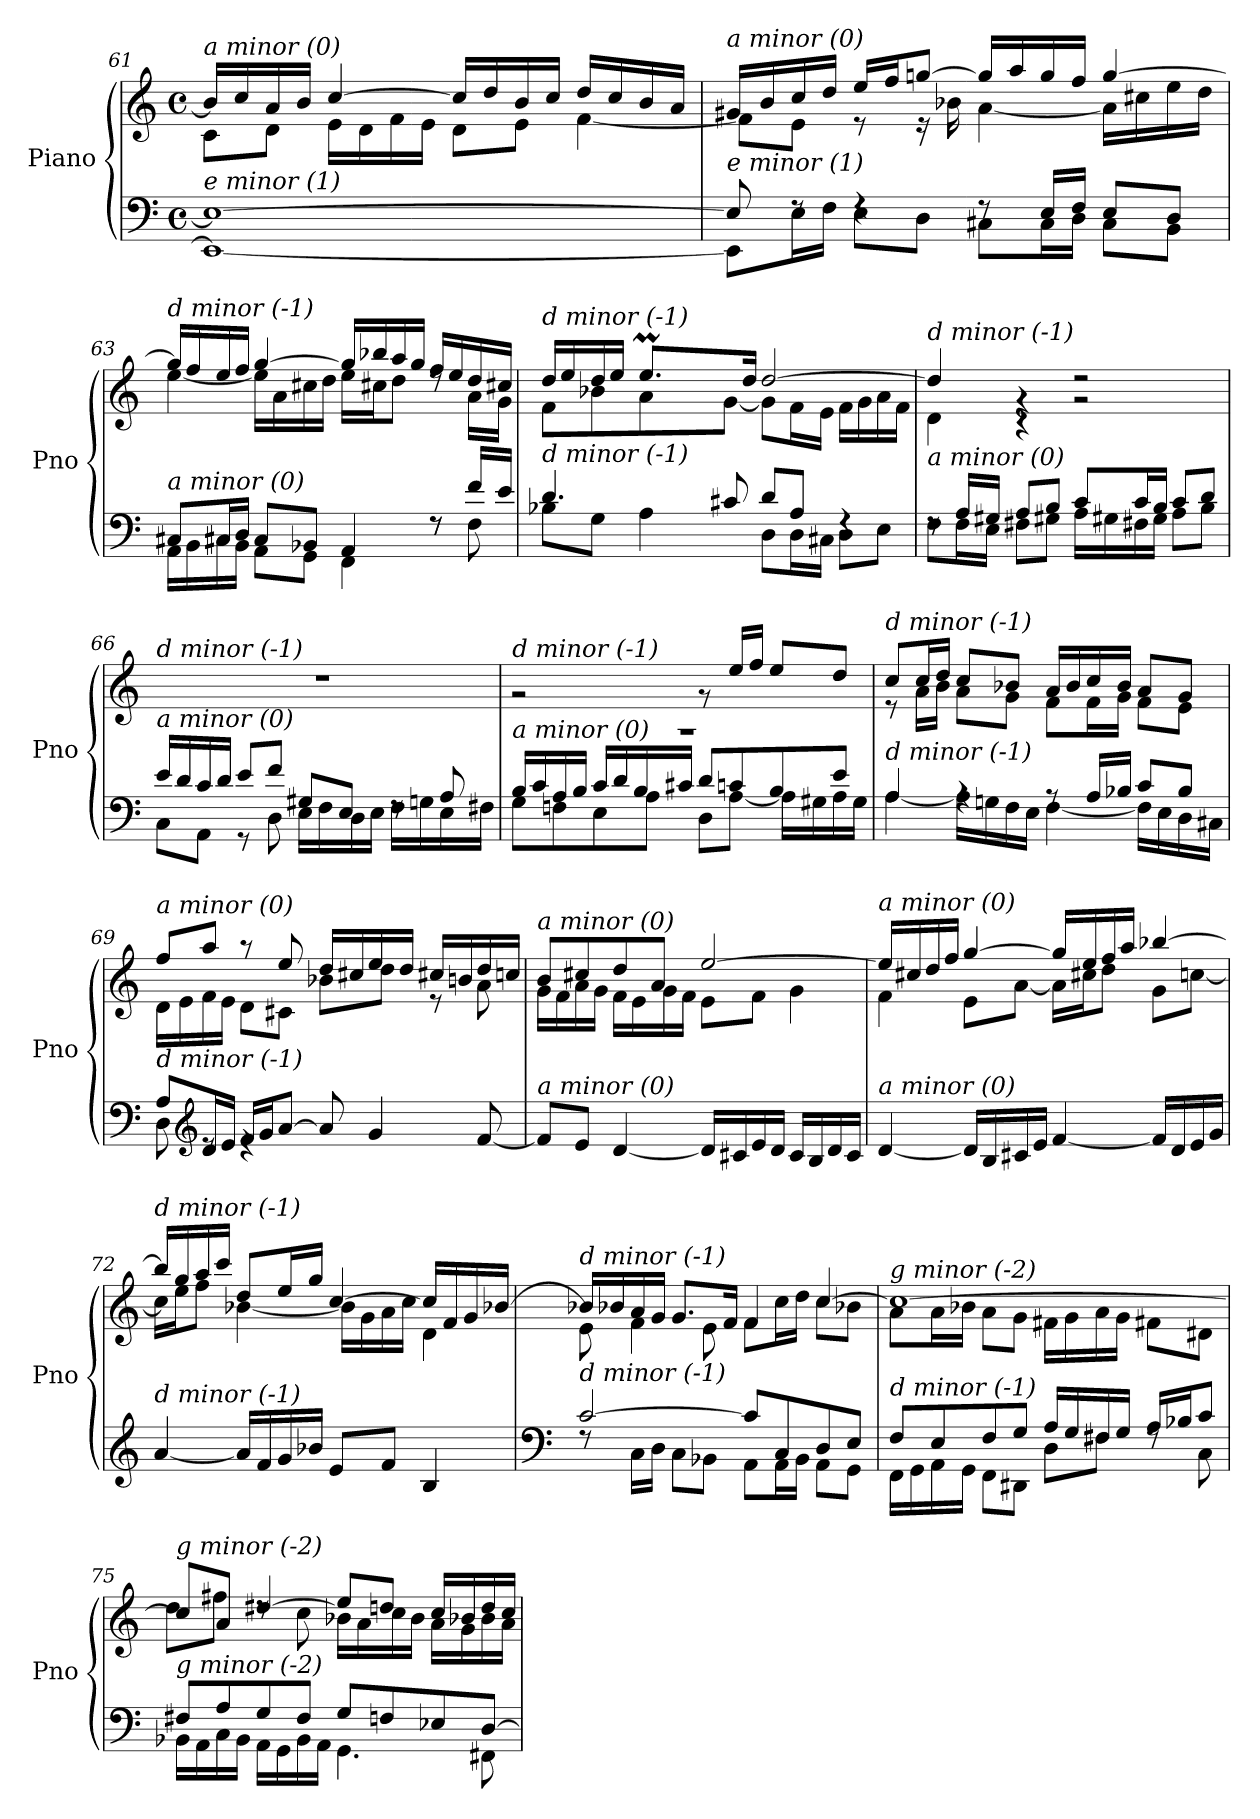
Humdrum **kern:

**kern	**kern
*part1	*part1
*staff2	*staff1
*I"Piano	*
*I'Pno	*
!!LO:LB:g=z
*clefF4	*clefG2
*k[]	*k[]
*M4/4	*M4/4
*met(c)	*met(c)
=61	=61
*^	*^
!	!	!LO:TX:i:t=a minor (0)	!
!LO:TX:i:t=e minor (1)	!	!	!
1E_	1EE_	16b/LL]	8c\L
.	.	16cc/	.
.	.	16a/	8d\J
.	.	16b/JJ	.
.	.	[4cc/	16e\LL
.	.	.	16d\
.	.	.	16f\
.	.	.	16e\JJ
.	.	16cc/LL]	8d\L
.	.	16dd/	.
.	.	16b/	8e\J
.	.	16cc/JJ	.
.	.	16dd/LL	[4f\
.	.	16cc/	.
.	.	16b/	.
.	.	16a/JJ	.
!!LO:LB:g=z	!!
=62	=62	=62	=62
!	!	!LO:TX:i:t=a minor (0)	!
!LO:TX:i:t=e minor (1)	!	!	!
8E/]	8EE\L]	16g#X/LL	8f\L]
.	.	16b/	.
8rF	16E\L	16cc/	8e\J
.	16F\JJ	16dd/JJ	.
4rF	8E\L	16ee/LL	8r
.	.	16ff/J	.
.	8D\J	[8ggn/J	16r
.	.	.	16b-X\
8rF	8C#X\L	16gg/LL]	[4a\
.	.	16aa/	.
16E/LL	16C#\L	16gg/	.
16F/JJ	16D\JJ	16ff/JJ	.
8E/L	8C#\L	[4gg/	16a\LL]
.	.	.	16cc#X\
8D/J	8BB\J	.	16ee\
.	.	.	16dd\JJ
=63	=63	=63	=63
!	!	!LO:TX:i:t=d minor (-1)	!
!LO:TX:i:t=a minor (0)	!	!	!
8C#X/L	16AA\LL	16gg/LL]	[4ee\
.	16BB\	16ff/	.
16C#X/L	16C#X\	16ee/	.
16D/JJ	16BB\JJ	16ff/JJ	.
8C#/L	8AA\L	[4gg/	16ee\LL]
.	.	.	16a\
8BB-X/J	8GG\J	.	16cc#X\
.	.	.	16dd\JJ
4AA/	4FF\	16gg/LL]	16ee\LL
.	.	16bb-X/	16cc#X\J
.	.	16aa/	8dd\J
.	.	16gg/JJ	.
8rF	8rF	16ff/LL	8rdd
.	.	16ee/	.
16f/LL	8F\	16dd/	16a\LL
16e/JJ	.	16cc#X/JJ	16g\JJ
!!LO:PB:g=z
=64	=64	=64	=64
*	*^	*	*^
!	!	!	!LO:TX:i:t=d minor (-1)	!	!
!LO:TX:i:t=d minor (-1)	!	!	!	!	!
4ryy	4.d/	8B-X\L	16dd/LL	8f\L	4ryy
.	.	.	16ee/	.	.
.	.	8G\J	16dd/	8b-X\	.
.	.	.	16ee/JJ	.	.
8.ryy	.	4A\	8.eem/L	8a\	32ffyy
.	.	.	.	.	32eeyy
.	.	.	.	.	32ffyy
.	.	.	.	.	16.eeyy
.	8c#X/	.	.	[8g\J	.
2ryy	.	.	16dd/Jk	.	2ryy
.	8d/L	8D\L	[2dd/	8g\L]	.
.	8A/J	16D\L	.	16f\L	.
.	.	16C#X\JJ	.	16e\JJ	.
.	4rF	8D\L	.	16f\LL	.
.	.	.	.	16g\	.
.	.	8E\J	.	16a\	.
16ryy	.	.	.	16f\JJ	16ryy
*	*v	*v	*	*	*
!!LO:LB:g=z
=65	=65	=65	=65	=65
!	!	!LO:TX:i:t=d minor (-1)	!	!
!LO:TX:i:t=a minor (0)	!	!	!	!
*	*	*	*v	*v
8rF	8F\L	4dd/]	4d\
16A/LL	16F\L	.	.
16G#X/JJ	16E\JJ	.	.
8A/L	8F#X\L	4rg	4r
8B/J	8G#X\J	.	.
8c/L	16A\LL	2rg	2rdd
.	16G#X\	.	.
16c/L	16F#X\	.	.
16B/JJ	16G#\JJ	.	.
8c/L	8A\L	.	.
8d/J	8B\J	.	.
*	*	*v	*v
=66	=66	=66
!	!	!LO:TX:i:t=d minor (-1)
!LO:TX:i:t=a minor (0)	!	!
16e/LL	8C\L	1rdd
16d/	.	.
16c/	8AA\J	.
16d/JJ	.	.
8e/L	8r	.
8f/J	8D\	.
8G#X/L	16E\LL	.
.	16F\	.
8E/J	16D\	.
.	16E\JJ	.
8rF	16F\LL	.
.	16Gn\	.
8A/	16E\	.
.	16F#X\JJ	.
!!LO:LB:g=z
=67	=67	=67
*	*	*^
!	!	!LO:TX:i:t=d minor (-1)	!
!LO:TX:i:t=a minor (0)	!	!	!
16B/LL	8G\L	1rA	2r
16c/	.	.	.
16A/	8Fn\	.	.
16B/JJ	.	.	.
16c/LL	8E\	.	.
16d/	.	.	.
16B/	8A\J	.	.
16c#X/JJ	.	.	.
8d/L	8D\L	.	8r
8cn/	[8A\J	.	16ee/LL
.	.	.	16ff/JJ
8B/	16A\LL]	.	8ee/L
.	16G#X\	.	.
8e/J	16A\	.	8dd/J
.	16G#\JJ	.	.
!!LO:LB:g=z	!!
=68	=68	=68	=68
!	!	!LO:TX:i:t=d minor (-1)	!
!LO:TX:i:t=d minor (-1)	!	!	!
4A/	[4A\	8cc/L	8r
.	.	16cc/L	16a\LL
.	.	16dd/JJ	16b\JJ
4rA	16A\LL]	8cc/L	8a\L
.	16Gn\	.	.
.	16F\	8b-X/J	8g\J
.	16E\JJ	.	.
8rA	[4F\	16a/LL	8f\L
.	.	16b-/	.
16A/LL	.	16cc/	16f\L
16B-X/JJ	.	16b-/JJ	16g\JJ
8c/L	16F\LL]	8a/L	8f\L
.	16E\	.	.
8B-/J	16D\	8g/J	8e\J
.	16C#X\JJ	.	.
=69	=69	=69	=69
*	*	*	*^
!	!	!LO:TX:i:t=a minor (0)	!	!
!LO:TX:i:t=d minor (-1)	!	!	!	!
8A/L	8D\	8ff/L	16d\LL	2ryy
.	.	.	16e\	.
*clefG2	*	*	*	*
16d/L	8re	8aa/J	16f\	.
16e/JJ	.	.	16e\JJ	.
16f/LL	4re	8r	8d\L	.
16g/J	.	.	.	.
[8a/J	.	8ee/	8c#X\J	.
8a/]	2ryy	16dd/LL	8b-X\L	2ryy
.	.	16cc#X/	.	.
4g/	.	16ee/	8dd\J	.
.	.	16dd/JJ	.	.
.	.	16cc#X/LL	8r	.
.	.	16bn/	.	.
[8f/	.	16dd/	8a\	.
.	.	16ccn/JJ	.	.
*v	*v	*	*	*
*	*	*v	*v
!!LO:LB:g=z
=70	=70	=70
!	!LO:TX:i:t=a minor (0)	!
!LO:TX:i:t=a minor (0)	!	!
8f/L]	8b/L	16g\LL
.	.	16f\
8e/J	8cc#X/	16a\
.	.	16g\JJ
[4d/	8dd/	16f\LL
.	.	16e\
.	8a/J	16g\
.	.	16f\JJ
16d/LL]	[2ee/	8e\L
16c#X/	.	.
16e/	.	8f\J
16d/JJ	.	.
16c#/LL	.	4g\
16B/	.	.
16d/	.	.
16c#/JJ	.	.
!!LO:LB:g=z	!!
=71	=71	=71
!	!LO:TX:i:t=a minor (0)	!
!LO:TX:i:t=a minor (0)	!	!
[4d/	16ee/LL]	4f\
.	16cc#X/	.
.	16dd/	.
.	16ff/JJ	.
16d/LL]	[4gg/	8e\L
16B/	.	.
16c#X/	.	[8a\J
16e/JJ	.	.
[4f/	16gg/LL]	16a\LL]
.	16ee/	16cc#X\J
.	16ff/	8dd\J
.	16aa/JJ	.
16f/LL]	[4bb-X/	8g\L
16d/	.	.
16e/	.	[8ccn\J
16g/JJ	.	.
=72	=72	=72
!	!LO:TX:i:t=d minor (-1)	!
!LO:TX:i:t=d minor (-1)	!	!
[4a/	16bb-/LL]	16cc\LL]
.	16gg/	16ee\J
.	16aa/	8ff\J
.	16ccc/JJ	.
16a/LL]	8dd/L	[4b-X\
16f/	.	.
16g/	16ee/L	.
16b-X/JJ	16gg/JJ	.
8e/L	[4cc/	16b-\LL]
.	.	16g\
8f/J	.	16a\
.	.	16cc\JJ
4B/	16cc/LL]	4d\
.	16f/	.
.	16g/	.
.	[16b-X/JJ	.
!!LO:PB:g=z	!!
=73	=73	=73
*clefF4	*	*
*^	*	*
!	!	!LO:TX:i:t=d minor (-1)	!
!LO:TX:i:t=d minor (-1)	!	!	!
[2c/	8rF	16b-X/LL]	8e\
.	.	16b-X/	.
.	16C\LL	16a/	4f\
.	16D\JJ	16g/JJ	.
.	8C\L	8.g/L	.
.	8BB-X\J	.	8e\
.	.	16f/Jk	.
8c/L]	8AA\L	4f/	8f\L
8C/	16AA\L	.	16cc\L
.	16BB-\JJ	.	16dd\JJ
8D/	8AA\L	[4cc/	8cc\L
8E/J	8GG\J	.	8b-X\J
!!LO:LB:g=z	!!
=74	=74	=74	=74
!	!	!LO:TX:i:t=g minor (-2)	!
!LO:TX:i:t=d minor (-1)	!	!	!
8F/L	16FF\LL	1cc_	8a\L
.	16GG\	.	.
8E/	16AA\	.	16a\L
.	16GG\JJ	.	16b-X\JJ
8F/	8FF\L	.	8a\L
8G/J	8DD#Xi\J	.	8g\J
16A/LL	8D\L	.	16f#X\LL
16G/	.	.	16g\
16F#X/	8F#X\J	.	16a\
16G/JJ	.	.	16g\JJ
16A/LL	8rF	.	8f#X\L
16B-X/J	.	.	.
8c/J	8C\	.	8d#Xi\J
=75	=75	=75	=75
!	!	!LO:TX:i:t=g minor (-2)	!
!LO:TX:i:t=g minor (-2)	!	!	!
8F#X/L	16BB-X\LL	8cc/L]	8dd\L
.	16AA\	.	.
8A/	16C\	8a/J	8ff#X\J
.	16BB-\JJ	.	.
8G/	16AA\LL	[4dd#Xi/	8rdd
.	16GG\	.	.
8F#/J	16BB-\	.	8cc\
.	16AA\JJ	.	.
8G/L	4.GG\	8ee-/L]	16b-X\LL
.	.	.	16a\
8Fn/	.	8dd/J	16cc\
.	.	.	16b-\JJ
8E-Xj/	.	16cc/LL	16a\LL
.	.	16b-X/	16g\
[8D/J	8FF#X\	16dd/	16b-\
.	.	16cc/JJ	16a\JJ
*v	*v	*	*
*	*v	*v
=	=
*-	*-
